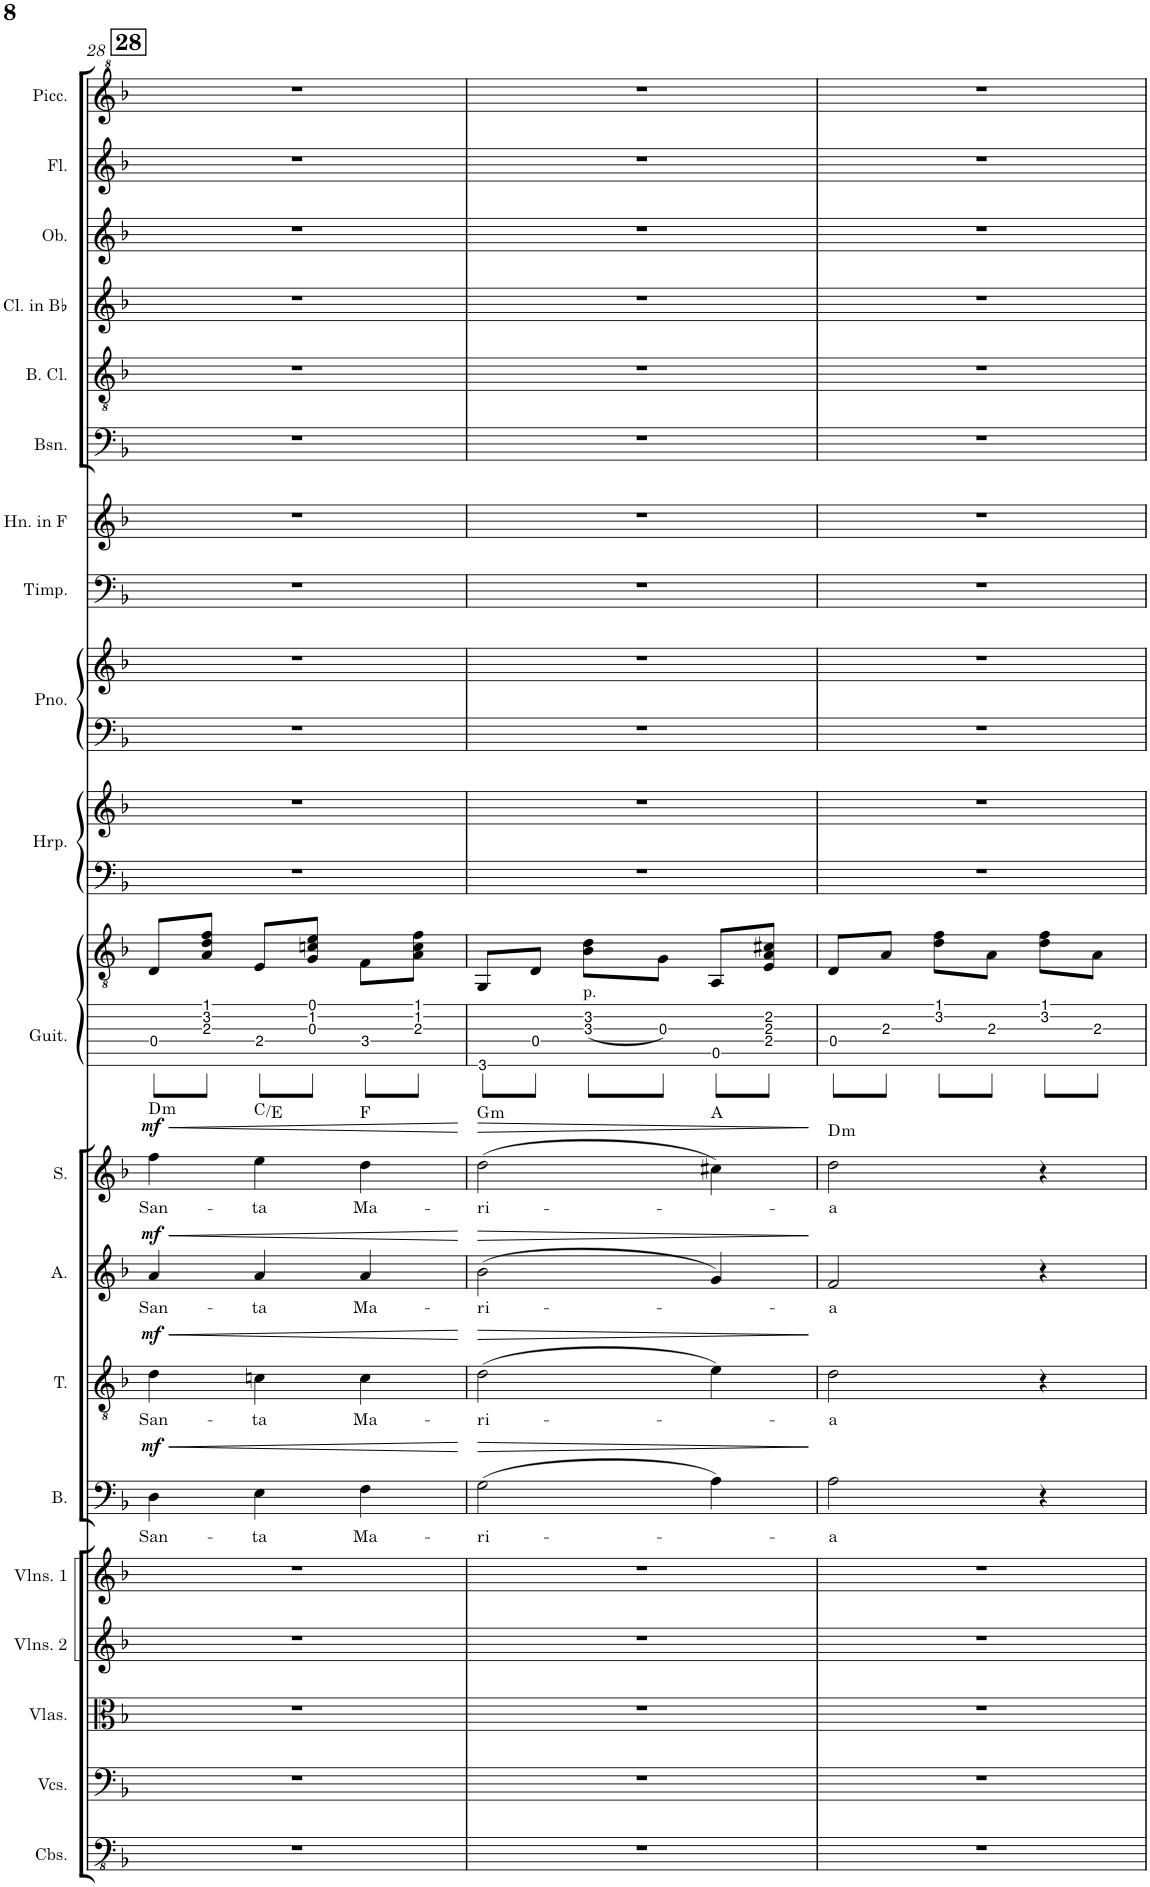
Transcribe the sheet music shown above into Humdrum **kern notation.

**kern	**kern	**kern	**kern	**kern	**kern	**text	**dynam	**kern	**text	**dynam	**kern	**text	**dynam	**kern	**text	**dynam	**harte	**kern	**kern	**kern	**kern	**kern	**kern	**kern	**kern	**kern	**kern	**kern	**kern	**kern	**kern
*part21	*part20	*part19	*part18	*part17	*part16	*part16	*part16	*part15	*part15	*part15	*part14	*part14	*part14	*part13	*part13	*part13	*part13	*part12	*part11	*part10	*part10	*part9	*part9	*part8	*part7	*part6	*part5	*part4	*part3	*part2	*part1
*staff23	*staff22	*staff21	*staff20	*staff19	*staff18	*staff18	*staff18	*staff17	*staff17	*staff17	*staff16	*staff16	*staff16	*staff15	*staff15	*staff15	*	*staff14	*staff13	*staff12	*staff11	*staff10	*staff9	*staff8	*staff7	*staff6	*staff5	*staff4	*staff3	*staff2	*staff1
*I"Contrabasses	*I"Violoncellos	*I"Violas	*I"Violins 2	*I"Violins 1	*I"Bass	*	*	*I"Tenor	*	*	*I"Alto	*	*	*I"Soprano	*	*	*	*I"Classical Guitar	*I"Classical Guitar	*I"Harp	*	*I"Grand Piano	*	*I"Timpani	*I"Horn in F	*I"Bassoon	*I"Bass Clarinet	*I"Clarinet in Bb	*I"Oboe	*I"Flute	*I"Piccolo
*I'Cbs.	*I'Vcs.	*I'Vlas.	*I'Vlns. 2	*I'Vlns. 1	*I'B.	*	*	*I'T.	*	*	*I'A.	*	*	*I'S.	*	*	*	*I'Guit.	*	*I'Hrp.	*	*I'Pno.	*	*I'Timp.	*I'Hn. in F	*I'Bsn.	*I'B. Cl.	*I'Cl. in Bb	*I'Ob.	*I'Fl.	*I'Picc.
!!LO:PB:g=z
*clefFv4	*clefF4	*clefC3	*clefG2	*clefG2	*clefF4	*	*	*clefGv2	*	*	*clefG2	*	*	*clefG2	*	*	*	*	*clefGv2	*clefF4	*clefG2	*clefF4	*clefG2	*clefF4	*clefG2	*clefF4	*clefGv2	*clefG2	*clefG2	*clefG2	*clefG^2
*	*	*	*	*	*	*	*	*	*	*	*	*	*	*	*	*	*	*	*	*	*	*	*	*	*Trd4c7	*	*Trd8c14	*Trd1c2	*	*	*Trd-7c-12
*k[b-]	*k[b-]	*k[b-]	*k[b-]	*k[b-]	*k[b-]	*	*	*k[b-]	*	*	*k[b-]	*	*	*k[b-]	*	*	*	*k[b-]	*k[b-]	*k[b-]	*k[b-]	*k[b-]	*k[b-]	*k[b-]	*k[b-]	*k[b-]	*k[b-]	*k[b-]	*k[b-]	*k[b-]	*k[b-]
*M3/4	*M3/4	*M3/4	*M3/4	*M3/4	*M3/4	*	*	*M3/4	*	*	*M3/4	*	*	*M3/4	*	*	*	*M3/4	*M3/4	*M3/4	*M3/4	*M3/4	*M3/4	*M3/4	*M3/4	*M3/4	*M3/4	*M3/4	*M3/4	*M3/4	*M3/4
!!LO:REH:place=s1:a:B:cj:fs=14:t=28
=28	=28	=28	=28	=28	=28	=28	=28	=28	=28	=28	=28	=28	=28	=28	=28	=28	=28	=28	=28	=28	=28	=28	=28	=28	=28	=28	=28	=28	=28	=28	=28
!	!	!	!	!	!	!LO:LY:b	!LO:HP:b	!	!LO:LY:b	!LO:HP:b	!	!LO:LY:b	!LO:HP:b	!	!LO:LY:b	!LO:HP:b	!	!	!	!	!	!	!	!	!	!	!	!	!	!	!
!	!	!	!	!	!	!	!LO:DY:n=1:a	!	!	!LO:DY:n=1:a	!	!	!LO:DY:n=1:a	!	!	!LO:DY:n=1:a	!LO:H:kt=m	!	!	!	!	!	!	!	!	!	!	!	!	!	!
2.r	2.r	2.r	2.r	2.r	4D\	San-	< mf	4d\	San-	< mf	4a/	San-	< mf	4ff\	San-	< mf	D:min	8D\L	8D/L	2.r	2.r	2.r	2.r	2.r	2.r	2.r	2.r	2.r	2.r	2.r	2.r
.	.	.	.	.	.	.	.	.	.	.	.	.	.	.	.	.	.	8A\ 8d\ 8f\J	8A/ 8d/ 8f/J	.	.	.	.	.	.	.	.	.	.	.	.
!	!	!	!	!	!	!LO:LY:b	!	!	!LO:LY:b	!	!	!LO:LY:b	!	!	!LO:LY:b	!	!	!	!	!	!	!	!	!	!	!	!	!	!	!	!
.	.	.	.	.	4E\	-ta	.	4cn\	-ta	.	4a/	-ta	.	4ee\	-ta	.	C:maj/3	8E\L	8E/L	.	.	.	.	.	.	.	.	.	.	.	.
.	.	.	.	.	.	.	.	.	.	.	.	.	.	.	.	.	.	8G\ 8c\ 8e\J	8G/ 8cn/ 8e/J	.	.	.	.	.	.	.	.	.	.	.	.
!	!	!	!	!	!	!LO:LY:b	!	!	!LO:LY:b	!	!	!LO:LY:b	!	!	!LO:LY:b	!	!	!	!	!	!	!	!	!	!	!	!	!	!	!	!
.	.	.	.	.	4F\	Ma-	.	4c\	Ma-	.	4a/	Ma-	.	4dd\	Ma-	.	F:maj	8F\L	8F\L	.	.	.	.	.	.	.	.	.	.	.	.
.	.	.	.	.	.	.	.	.	.	.	.	.	.	.	.	.	.	8A\ 8c\ 8f\J	8A\ 8c\ 8f\J	.	.	.	.	.	.	.	.	.	.	.	.
.	.	.	.	.	.	.	[	.	.	[	.	.	[	.	.	[	.	.	.	.	.	.	.	.	.	.	.	.	.	.	.
=29	=29	=29	=29	=29	=29	=29	=29	=29	=29	=29	=29	=29	=29	=29	=29	=29	=29	=29	=29	=29	=29	=29	=29	=29	=29	=29	=29	=29	=29	=29	=29
!	!	!	!	!	!	!LO:LY:b	!LO:HP:b	!	!LO:LY:b	!LO:HP:b	!	!LO:LY:b	!LO:HP:b	!	!LO:LY:b	!LO:HP:b	!LO:H:kt=m	!	!	!	!	!	!	!	!	!	!	!	!	!	!
2.r	2.r	2.r	2.r	2.r	(2G\	-ri-	>	(2d\	-ri-	>	(2b-\	-ri-	>	(2dd\	-ri-	>	G:min	8GG\L	8GG/L	2.r	2.r	2.r	2.r	2.r	2.r	2.r	2.r	2.r	2.r	2.r	2.r
.	.	.	.	.	.	.	.	.	.	.	.	.	.	.	.	.	.	8D\J	8D/J	.	.	.	.	.	.	.	.	.	.	.	.
!	!	!	!	!	!	!	!	!	!	!	!	!	!	!	!	!	!	!LO:TX:a:t=p.	!	!	!	!	!	!	!	!	!	!	!	!	!
.	.	.	.	.	.	.	.	.	.	.	.	.	.	.	.	.	.	(<8B-\ 8d\L	8B-\ 8d\L	.	.	.	.	.	.	.	.	.	.	.	.
.	.	.	.	.	.	.	.	.	.	.	.	.	.	.	.	.	.	8G\J)	8G\J	.	.	.	.	.	.	.	.	.	.	.	.
.	.	.	.	.	4A\)	.	.	4e\)	.	.	4g/)	.	.	4cc#X\)	.	.	A:maj	8AA\L	8AA/L	.	.	.	.	.	.	.	.	.	.	.	.
.	.	.	.	.	.	.	.	.	.	.	.	.	.	.	.	.	.	8E\ 8A\ 8c#\J	8E/ 8A/ 8c#X/J	.	.	.	.	.	.	.	.	.	.	.	.
.	.	.	.	.	.	.	]	.	.	]	.	.	]	.	.	]	.	.	.	.	.	.	.	.	.	.	.	.	.	.	.
=30	=30	=30	=30	=30	=30	=30	=30	=30	=30	=30	=30	=30	=30	=30	=30	=30	=30	=30	=30	=30	=30	=30	=30	=30	=30	=30	=30	=30	=30	=30	=30
!	!	!	!	!	!	!LO:LY:b	!	!	!LO:LY:b	!	!	!LO:LY:b	!	!	!LO:LY:b	!	!LO:H:kt=m	!	!	!	!	!	!	!	!	!	!	!	!	!	!
2.r	2.r	2.r	2.r	2.r	2A\	-a	.	2d\	-a	.	2f/	-a	.	2dd\	-a	.	D:min	8D\L	8D/L	2.r	2.r	2.r	2.r	2.r	2.r	2.r	2.r	2.r	2.r	2.r	2.r
.	.	.	.	.	.	.	.	.	.	.	.	.	.	.	.	.	.	8A\J	8A/J	.	.	.	.	.	.	.	.	.	.	.	.
.	.	.	.	.	.	.	.	.	.	.	.	.	.	.	.	.	.	8d\ 8f\L	8d\ 8f\L	.	.	.	.	.	.	.	.	.	.	.	.
.	.	.	.	.	.	.	.	.	.	.	.	.	.	.	.	.	.	8A\J	8A\J	.	.	.	.	.	.	.	.	.	.	.	.
.	.	.	.	.	4r	.	.	4r	.	.	4r	.	.	4r	.	.	.	8d\ 8f\L	8d\ 8f\L	.	.	.	.	.	.	.	.	.	.	.	.
.	.	.	.	.	.	.	.	.	.	.	.	.	.	.	.	.	.	8A\J	8A\J	.	.	.	.	.	.	.	.	.	.	.	.
=	=	=	=	=	=	=	=	=	=	=	=	=	=	=	=	=	=	=	=	=	=	=	=	=	=	=	=	=	=	=	=
*-	*-	*-	*-	*-	*-	*-	*-	*-	*-	*-	*-	*-	*-	*-	*-	*-	*-	*-	*-	*-	*-	*-	*-	*-	*-	*-	*-	*-	*-	*-	*-
